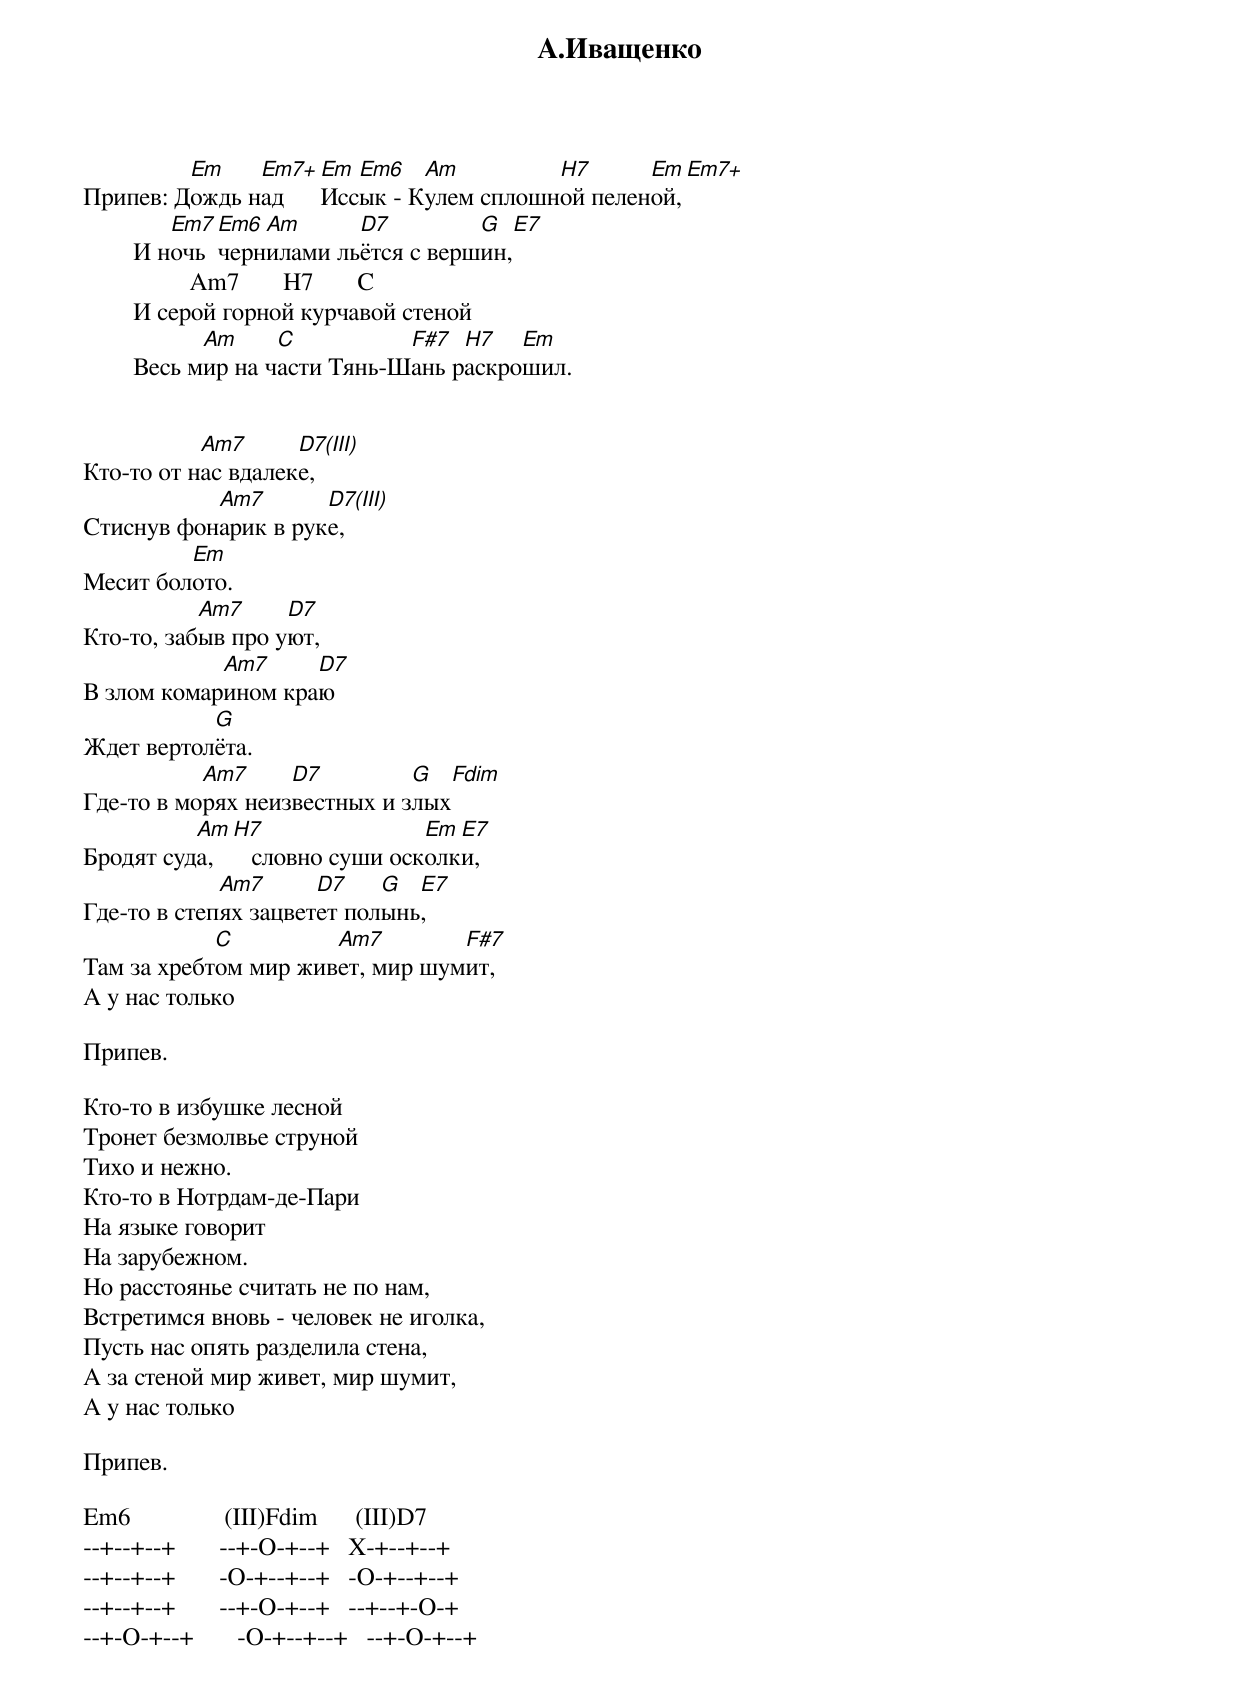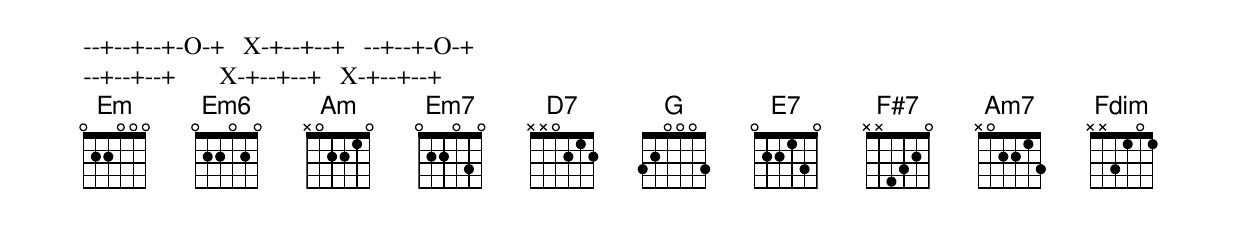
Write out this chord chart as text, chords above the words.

                        А.Иващенко

         Em    Em7+ Em Em6   Am         H7      Em  Em7+
Припев: Дождь над   Иссык - Кулем сплошной пеленой,
           Em7 Em6 Am      D7         G  E7
        И ночь чернилами льётся с вершин,
                 Am7       H7       С
        И серой горной курчавой стеной
              Am     С          F#7  H7   Em
        Весь мир на части Тянь-Шань раскрошил.


           Am7      D7(III)
Кто-то от нас вдалеке,
           Am7       D7(III)
Стиснув фонарик в руке,
         Em
Месит болото.
           Am7     D7
Кто-то, забыв про уют,
            Am7     D7
В злом комарином краю
           G
Ждет вертолёта.
           Am7     D7         G  Fdim
Где-то в морях неизвестных и злых
          Am H7                Em E7
Бродят суда,    словно суши осколки,
             Am7      D7    G  E7
Где-то в степях зацветет полынь,
            С         Am7        F#7
Там за хребтом мир живет, мир шумит,
А у нас только

Припев.

Кто-то в избушке лесной
Тронет безмолвье струной
Тихо и нежно.
Кто-то в Нотрдам-де-Пари
На языке говорит
На зарубежном.
Но расстоянье считать не по нам,
Встретимся вновь - человек не иголка,
Пусть нас опять разделила стена,
А за стеной мир живет, мир шумит,
А у нас только

Припев.

Em6               (III)Fdim      (III)D7
--+--+--+       --+-O-+--+   X-+--+--+
--+--+--+       -O-+--+--+   -O-+--+--+
--+--+--+       --+-O-+--+   --+--+-O-+
--+-O-+--+       -O-+--+--+   --+-O-+--+
--+--+--+-O-+   X-+--+--+   --+--+-O-+
--+--+--+       X-+--+--+   X-+--+--+
